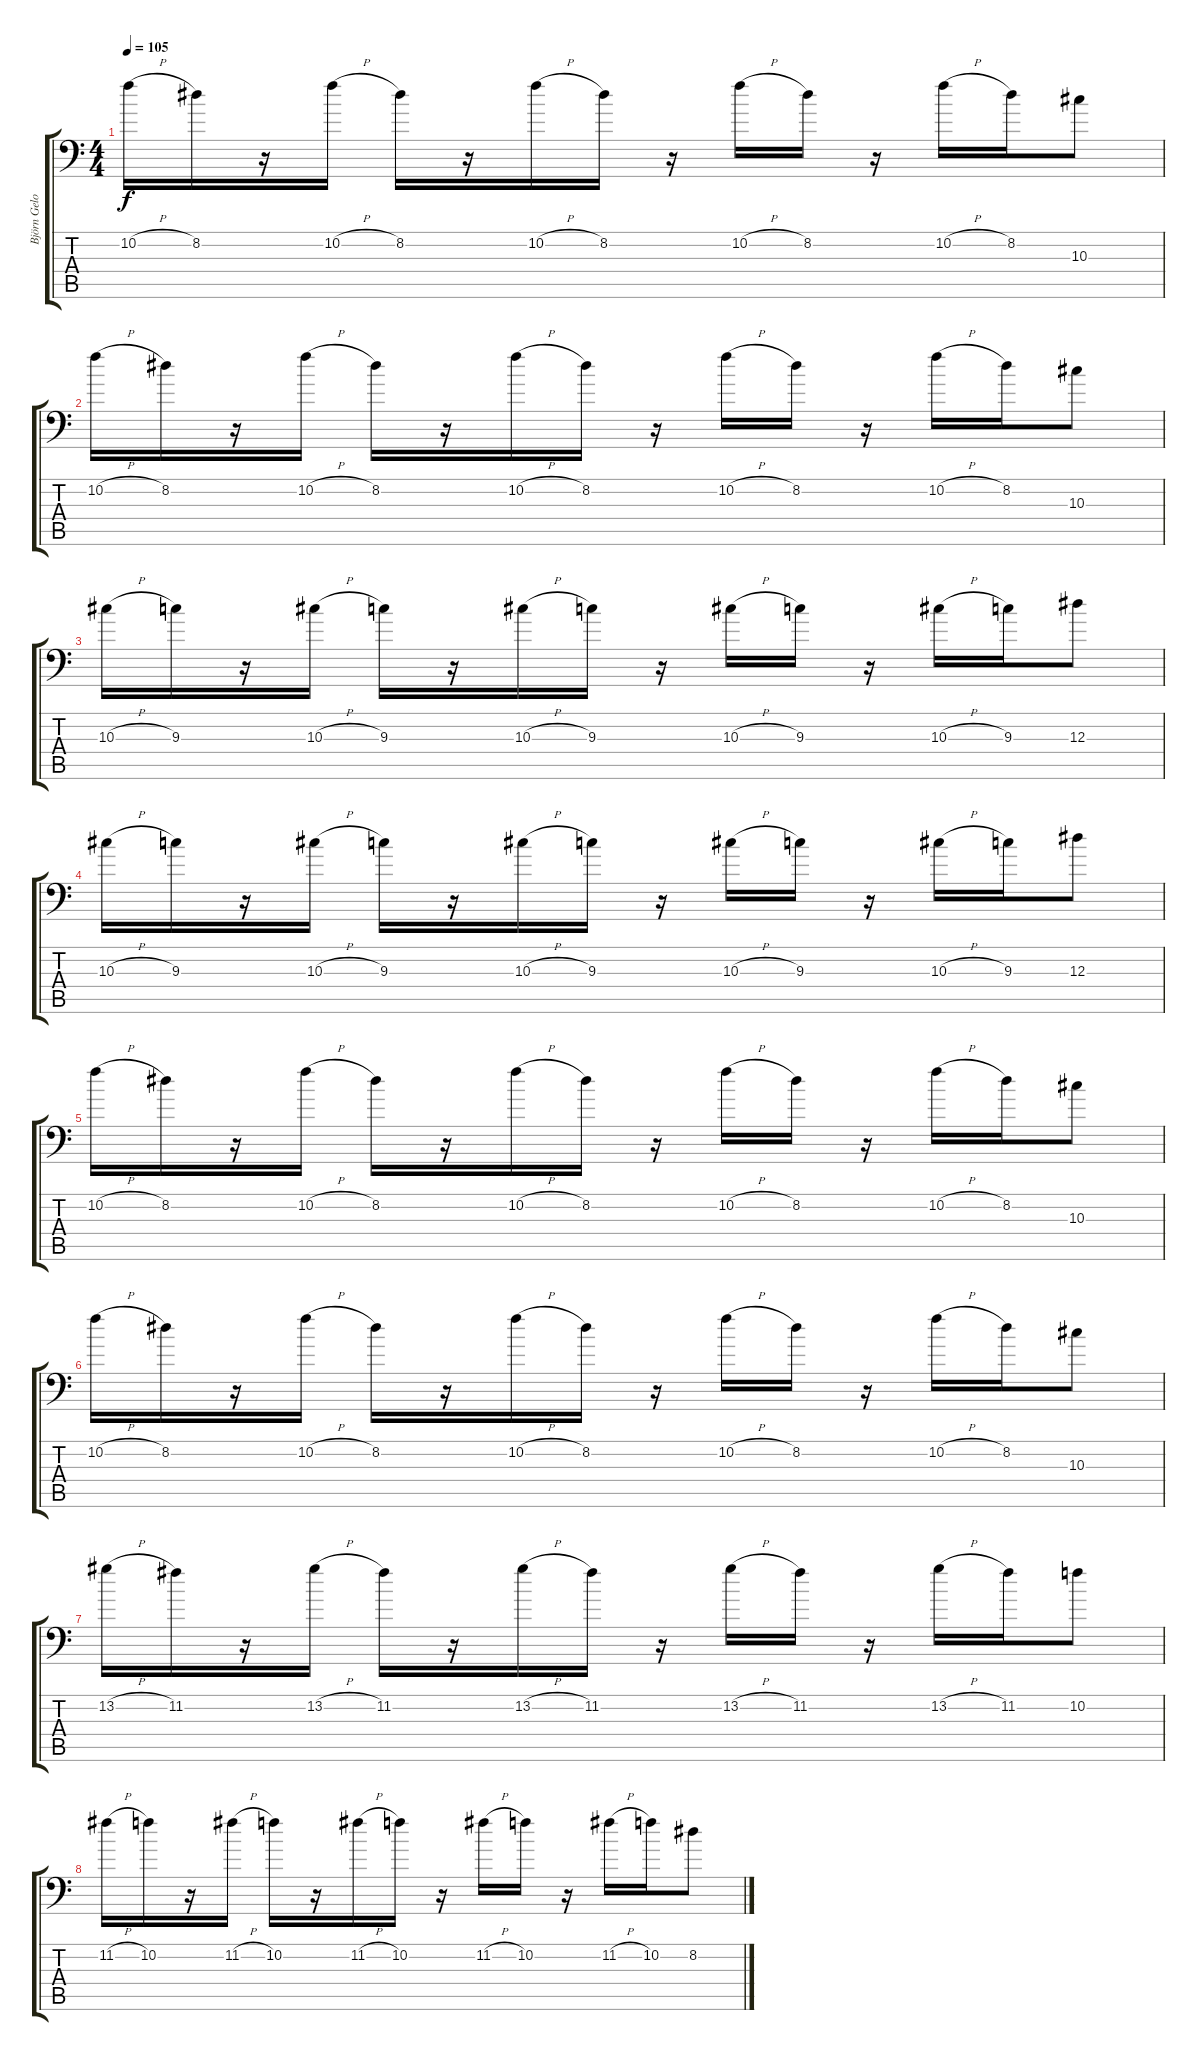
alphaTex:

\track ("Björn Gelotte" "Björn Gelo") {instrument distortionguitar}
\staff {score tabs}
\tuning (C4 G3 Eb3 Bb2 F2 Bb1) {hide}
\ts (4 4)
\tempo 105
\clef f4
\ks c
10.2{h}.16{dy f volume 12} 8.2.16 r.16 10.2{h}.16 8.2.16 r.16 10.2{h}.16 8.2.16 r.16 10.2{h}.16 8.2.16 r.16 10.2{h}.16 8.2.16 10.3.8 |
10.2{h}.16 8.2.16 r.16 10.2{h}.16 8.2.16 r.16 10.2{h}.16 8.2.16 r.16 10.2{h}.16 8.2.16 r.16 10.2{h}.16 8.2.16 10.3.8 |
10.3{h}.16 9.3.16 r.16 10.3{h}.16 9.3.16 r.16 10.3{h}.16 9.3.16 r.16 10.3{h}.16 9.3.16 r.16 10.3{h}.16 9.3.16 12.3.8 |
10.3{h}.16 9.3.16 r.16 10.3{h}.16 9.3.16 r.16 10.3{h}.16 9.3.16 r.16 10.3{h}.16 9.3.16 r.16 10.3{h}.16 9.3.16 12.3.8 |
10.2{h}.16 8.2.16 r.16 10.2{h}.16 8.2.16 r.16 10.2{h}.16 8.2.16 r.16 10.2{h}.16 8.2.16 r.16 10.2{h}.16 8.2.16 10.3.8 |
10.2{h}.16 8.2.16 r.16 10.2{h}.16 8.2.16 r.16 10.2{h}.16 8.2.16 r.16 10.2{h}.16 8.2.16 r.16 10.2{h}.16 8.2.16 10.3.8 |
13.2{h}.16 11.2.16 r.16 13.2{h}.16 11.2.16 r.16 13.2{h}.16 11.2.16 r.16 13.2{h}.16 11.2.16 r.16 13.2{h}.16 11.2.16 10.2.8 |
11.2{h}.16 10.2.16 r.16 11.2{h}.16 10.2.16 r.16 11.2{h}.16 10.2.16 r.16 11.2{h}.16 10.2.16 r.16 11.2{h}.16 10.2.16 8.2.8
